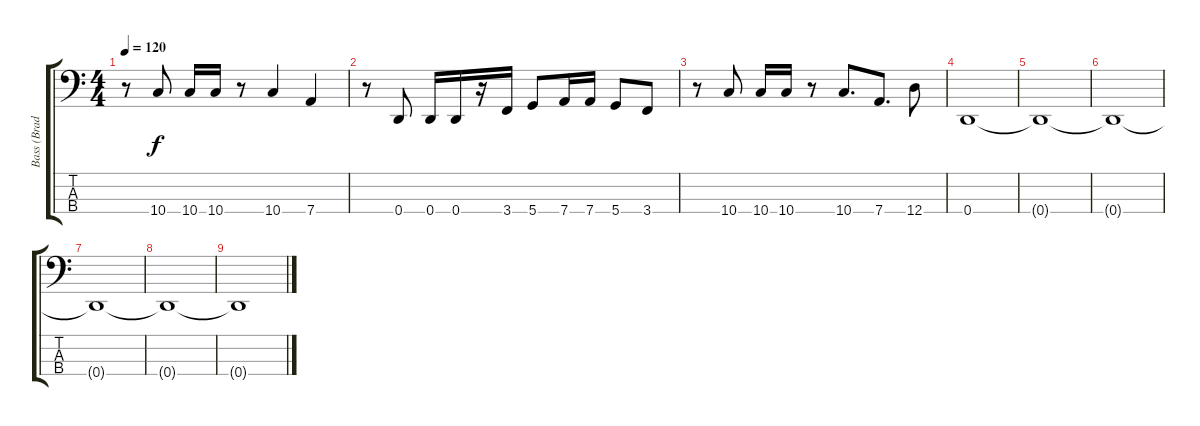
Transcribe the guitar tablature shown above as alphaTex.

\track ("Bass (Brad)" "Bass (Brad") {instrument electricbassfinger}
\staff {score tabs}
\tuning (G2 D2 A1 D1) {hide}
\ts (4 4)
\tempo 120
\clef f4
\ks c
r.8{dy f} 10.4.8 10.4.16 10.4.16 r.8 10.4.4 7.4.4 |
r.8 0.4.8 0.4.16 0.4.16 r.16 3.4.16 5.4.8 7.4.16 7.4.16 5.4.8 3.4.8 |
r.8 10.4.8 10.4.16 10.4.16 r.8 10.4.8{d} 7.4.8{d} 12.4.8 |
0.4.1 |
0.4{t}.1 |
0.4{t}.1 |
0.4{t}.1 |
0.4{t}.1 |
0.4{t}.1
